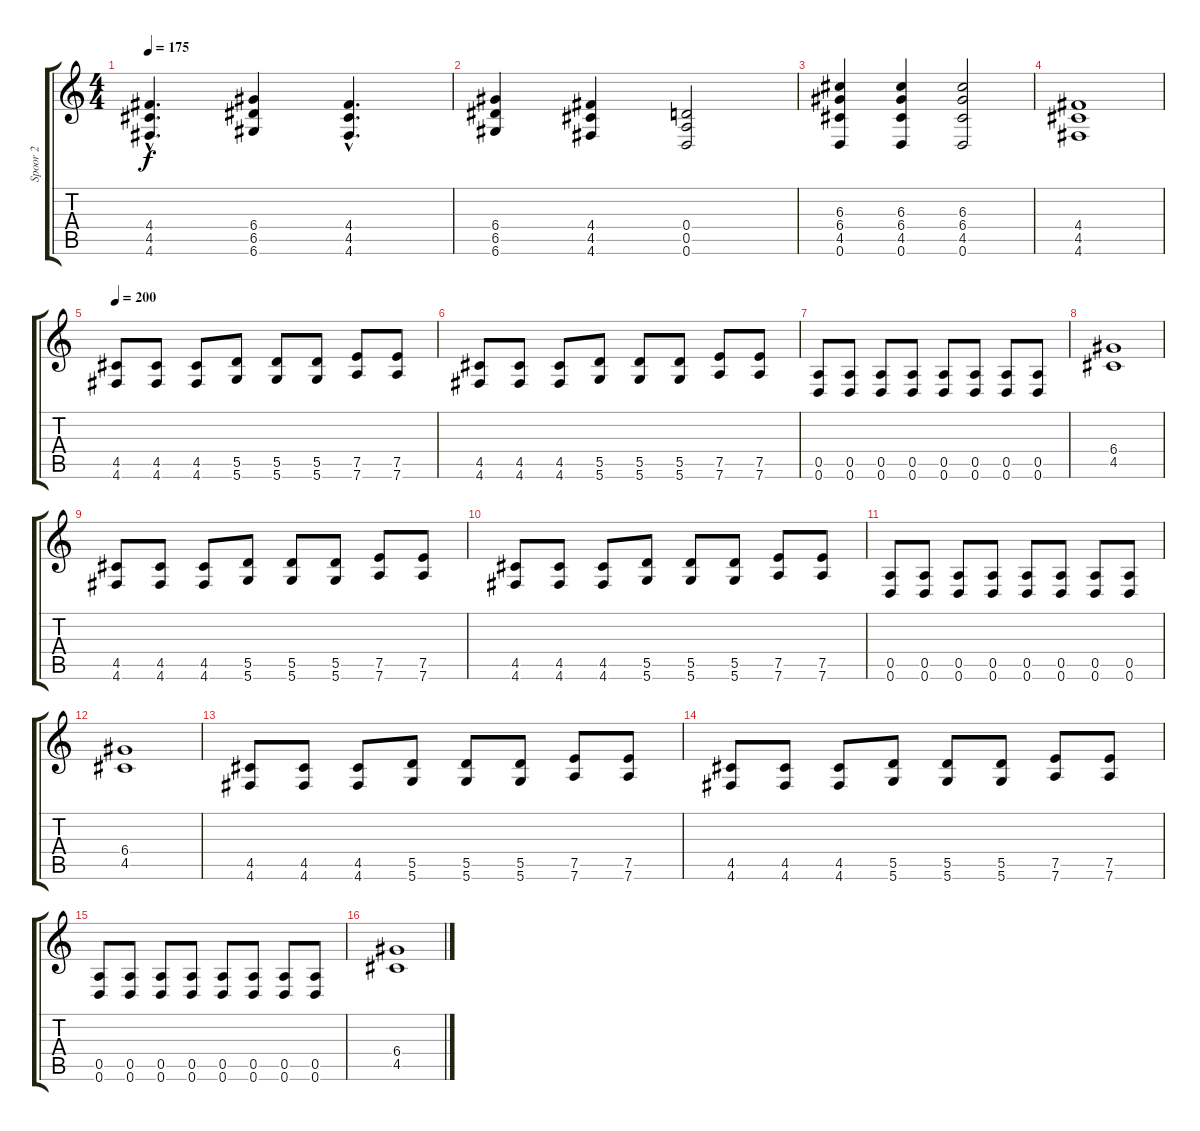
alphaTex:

\track ("Spoor 2" "Spoor 2") {instrument distortionguitar}
\staff {score tabs}
\tuning (E4 B3 G3 D3 A2 D2) {hide}
\ts (4 4)
\tempo 175
\clef g2
\ks c
(4.4{hac} 4.5{hac} 4.6{hac}).4{d dy f instrument electricguitarclean} (6.4 6.5 6.6).4 (4.4{hac} 4.5{hac} 4.6{hac}).4{d} |
(6.4 6.5 6.6).4 (4.4 4.5 4.6).4 (0.4 0.5 0.6).2 |
(6.3 6.4 4.5 0.6).4 (6.3 6.4 4.5 0.6).4 (6.3 6.4 4.5 0.6).2 |
(4.4 4.5 4.6).1 |
\tempo 200
(4.5 4.6).8{instrument distortionguitar} (4.5 4.6).8 (4.5 4.6).8 (5.5 5.6).8 (5.5 5.6).8 (5.5 5.6).8 (7.5 7.6).8 (7.5 7.6).8 |
(4.5 4.6).8 (4.5 4.6).8 (4.5 4.6).8 (5.5 5.6).8 (5.5 5.6).8 (5.5 5.6).8 (7.5 7.6).8 (7.5 7.6).8 |
(0.5 0.6).8 (0.5 0.6).8 (0.5 0.6).8 (0.5 0.6).8 (0.5 0.6).8 (0.5 0.6).8 (0.5 0.6).8 (0.5 0.6).8 |
(6.4 4.5).1 |
(4.5 4.6).8 (4.5 4.6).8 (4.5 4.6).8 (5.5 5.6).8 (5.5 5.6).8 (5.5 5.6).8 (7.5 7.6).8 (7.5 7.6).8 |
(4.5 4.6).8 (4.5 4.6).8 (4.5 4.6).8 (5.5 5.6).8 (5.5 5.6).8 (5.5 5.6).8 (7.5 7.6).8 (7.5 7.6).8 |
(0.5 0.6).8 (0.5 0.6).8 (0.5 0.6).8 (0.5 0.6).8 (0.5 0.6).8 (0.5 0.6).8 (0.5 0.6).8 (0.5 0.6).8 |
(6.4 4.5).1 |
(4.5 4.6).8 (4.5 4.6).8 (4.5 4.6).8 (5.5 5.6).8 (5.5 5.6).8 (5.5 5.6).8 (7.5 7.6).8 (7.5 7.6).8 |
(4.5 4.6).8 (4.5 4.6).8 (4.5 4.6).8 (5.5 5.6).8 (5.5 5.6).8 (5.5 5.6).8 (7.5 7.6).8 (7.5 7.6).8 |
(0.5 0.6).8 (0.5 0.6).8 (0.5 0.6).8 (0.5 0.6).8 (0.5 0.6).8 (0.5 0.6).8 (0.5 0.6).8 (0.5 0.6).8 |
(6.4 4.5).1
